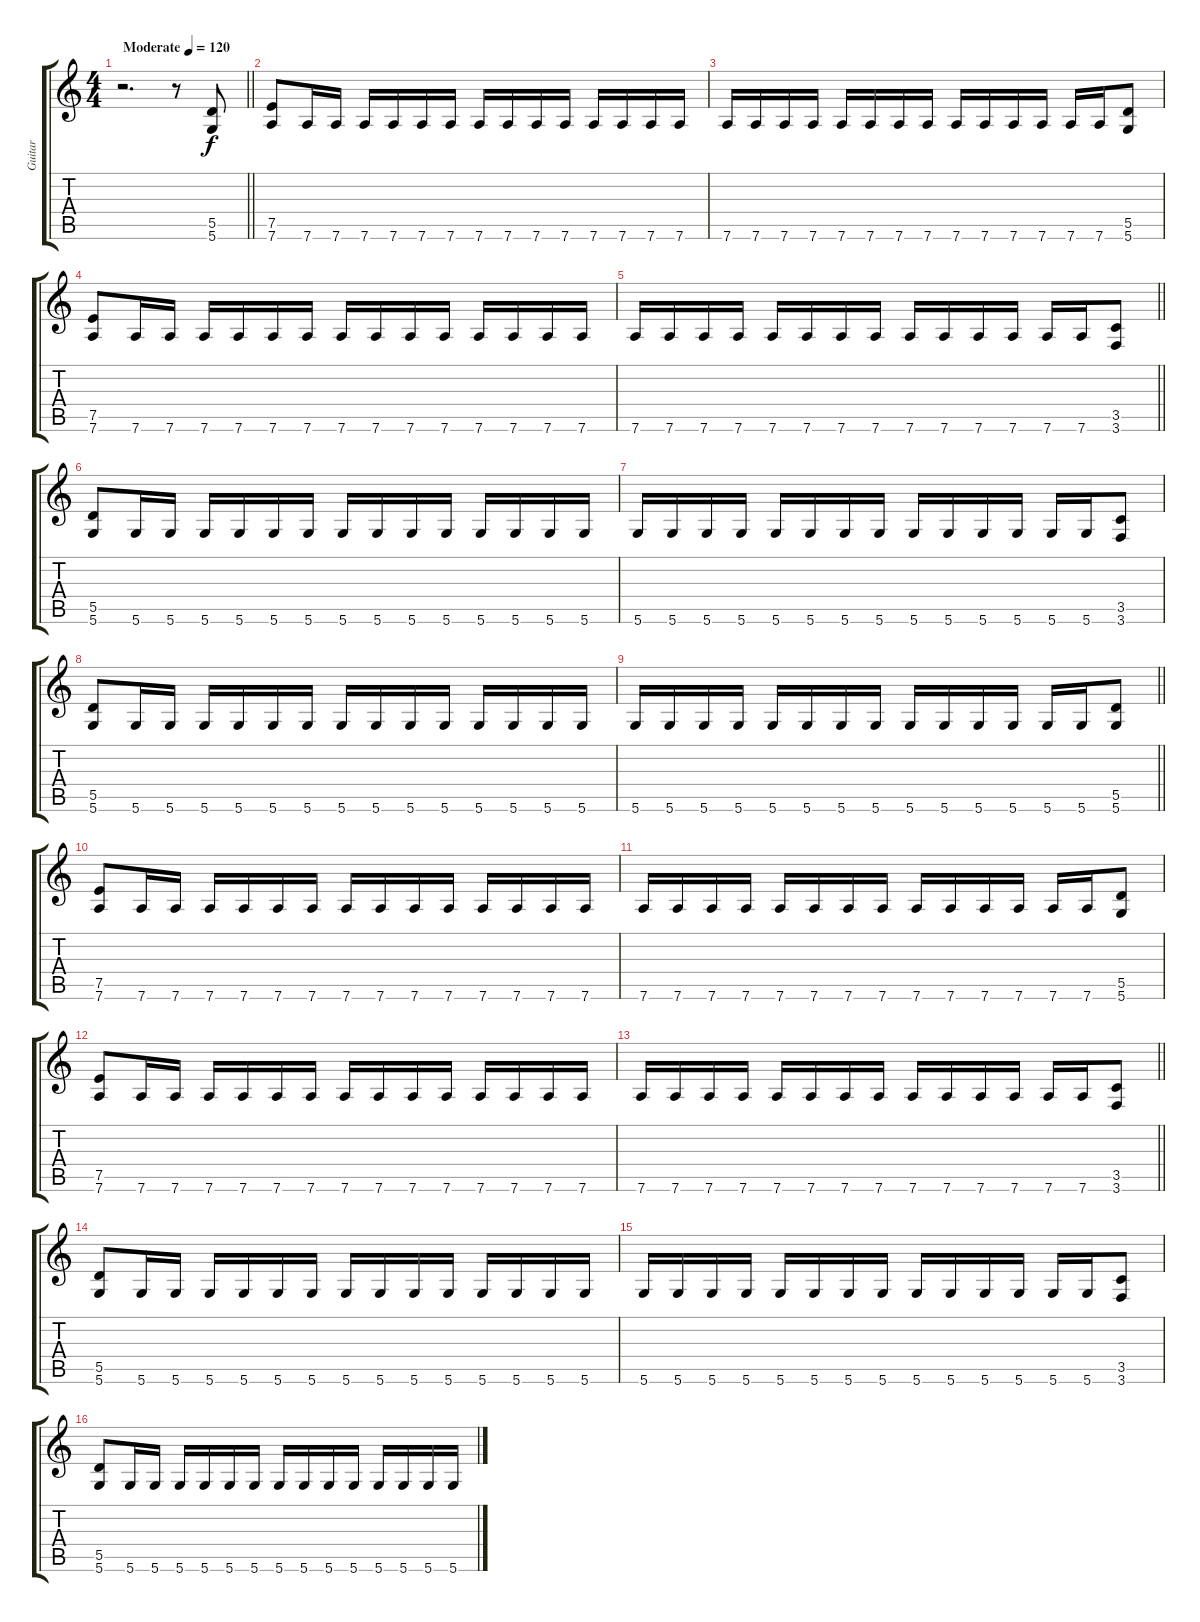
\track ("Guitar" "Guitar") {instrument distortionguitar}
\staff {score tabs}
\tuning (E4 B3 G3 D3 A2 D2) {hide}
\ts (4 4)
\tempo (120 "Moderate")
\clef g2
\barLineRight lightlight
\ks c
r.2{d dy f instrument distortionguitar} r.8 (5.5 5.6).8 |
(7.5 7.6).8 7.6.16 7.6.16 7.6.16 7.6.16 7.6.16 7.6.16 7.6.16 7.6.16 7.6.16 7.6.16 7.6.16 7.6.16 7.6.16 7.6.16 |
7.6.16 7.6.16 7.6.16 7.6.16 7.6.16 7.6.16 7.6.16 7.6.16 7.6.16 7.6.16 7.6.16 7.6.16 7.6.16 7.6.16 (5.5 5.6).8 |
(7.5 7.6).8 7.6.16 7.6.16 7.6.16 7.6.16 7.6.16 7.6.16 7.6.16 7.6.16 7.6.16 7.6.16 7.6.16 7.6.16 7.6.16 7.6.16 |
\barLineRight lightlight
7.6.16 7.6.16 7.6.16 7.6.16 7.6.16 7.6.16 7.6.16 7.6.16 7.6.16 7.6.16 7.6.16 7.6.16 7.6.16 7.6.16 (3.5 3.6).8 |
(5.5 5.6).8 5.6.16 5.6.16 5.6.16 5.6.16 5.6.16 5.6.16 5.6.16 5.6.16 5.6.16 5.6.16 5.6.16 5.6.16 5.6.16 5.6.16 |
5.6.16 5.6.16 5.6.16 5.6.16 5.6.16 5.6.16 5.6.16 5.6.16 5.6.16 5.6.16 5.6.16 5.6.16 5.6.16 5.6.16 (3.5 3.6).8 |
(5.5 5.6).8 5.6.16 5.6.16 5.6.16 5.6.16 5.6.16 5.6.16 5.6.16 5.6.16 5.6.16 5.6.16 5.6.16 5.6.16 5.6.16 5.6.16 |
\barLineRight lightlight
5.6.16 5.6.16 5.6.16 5.6.16 5.6.16 5.6.16 5.6.16 5.6.16 5.6.16 5.6.16 5.6.16 5.6.16 5.6.16 5.6.16 (5.5 5.6).8 |
(7.5 7.6).8 7.6.16 7.6.16 7.6.16 7.6.16 7.6.16 7.6.16 7.6.16 7.6.16 7.6.16 7.6.16 7.6.16 7.6.16 7.6.16 7.6.16 |
7.6.16 7.6.16 7.6.16 7.6.16 7.6.16 7.6.16 7.6.16 7.6.16 7.6.16 7.6.16 7.6.16 7.6.16 7.6.16 7.6.16 (5.5 5.6).8 |
(7.5 7.6).8 7.6.16 7.6.16 7.6.16 7.6.16 7.6.16 7.6.16 7.6.16 7.6.16 7.6.16 7.6.16 7.6.16 7.6.16 7.6.16 7.6.16 |
\barLineRight lightlight
7.6.16 7.6.16 7.6.16 7.6.16 7.6.16 7.6.16 7.6.16 7.6.16 7.6.16 7.6.16 7.6.16 7.6.16 7.6.16 7.6.16 (3.5 3.6).8 |
(5.5 5.6).8 5.6.16 5.6.16 5.6.16 5.6.16 5.6.16 5.6.16 5.6.16 5.6.16 5.6.16 5.6.16 5.6.16 5.6.16 5.6.16 5.6.16 |
5.6.16 5.6.16 5.6.16 5.6.16 5.6.16 5.6.16 5.6.16 5.6.16 5.6.16 5.6.16 5.6.16 5.6.16 5.6.16 5.6.16 (3.5 3.6).8 |
(5.5 5.6).8 5.6.16 5.6.16 5.6.16 5.6.16 5.6.16 5.6.16 5.6.16 5.6.16 5.6.16 5.6.16 5.6.16 5.6.16 5.6.16 5.6.16
